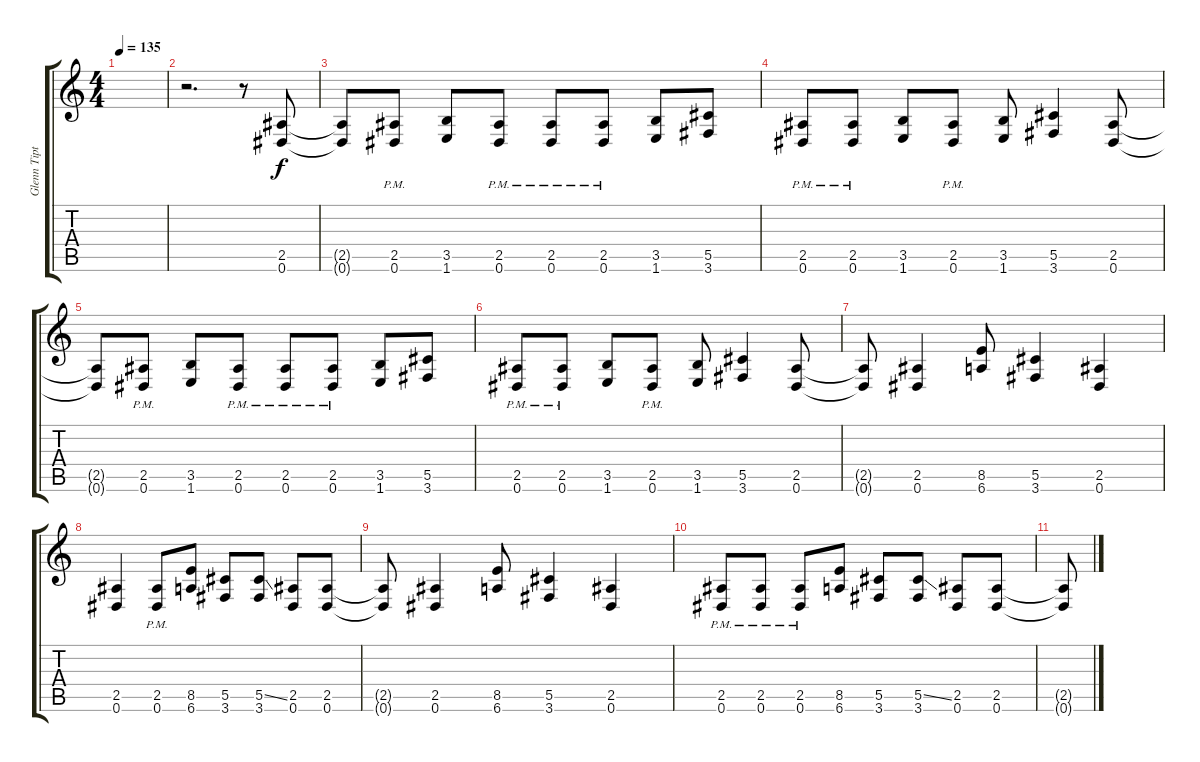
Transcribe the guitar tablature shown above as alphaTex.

\track ("Glenn Tipton" "Glenn Tipt") {instrument distortionguitar}
\staff {score tabs}
\tuning (Eb4 Bb3 Gb3 Db3 Ab2 Eb2) {hide}
\ts (4 4)
\tempo 135
\clef g2
\ks c
|
r.2{d} r.8 (2.5 0.6).8 |
(2.5{t} 0.6{t}).8 (2.5{pm} 0.6{pm}).8 (3.5 1.6).8 (2.5{pm} 0.6{pm}).8 (2.5{pm} 0.6{pm}).8 (2.5{pm} 0.6{pm}).8 (3.5 1.6).8 (5.5 3.6).8 |
(2.5{pm} 0.6{pm}).8 (2.5{pm} 0.6{pm}).8 (3.5 1.6).8 (2.5{pm} 0.6{pm}).8 (3.5 1.6).8 (5.5 3.6).4 (2.5 0.6).8 |
(2.5{t} 0.6{t}).8 (2.5{pm} 0.6{pm}).8 (3.5 1.6).8 (2.5{pm} 0.6{pm}).8 (2.5{pm} 0.6{pm}).8 (2.5{pm} 0.6{pm}).8 (3.5 1.6).8 (5.5 3.6).8 |
(2.5{pm} 0.6{pm}).8 (2.5{pm} 0.6{pm}).8 (3.5 1.6).8 (2.5{pm} 0.6{pm}).8 (3.5 1.6).8 (5.5 3.6).4 (2.5 0.6).8 |
(2.5{t} 0.6{t}).8 (2.5 0.6).4 (8.5 6.6).8 (5.5 3.6).4 (2.5 0.6).4 |
(2.5 0.6).4 (2.5{pm} 0.6{pm}).8 (8.5 6.6).8 (5.5 3.6).8 (5.5{ss} 3.6).8 (2.5 0.6).8 (2.5 0.6).8 |
(2.5{t} 0.6{t}).8 (2.5 0.6).4 (8.5 6.6).8 (5.5 3.6).4 (2.5 0.6).4 |
(2.5{pm} 0.6{pm}).8 (2.5{pm} 0.6{pm}).8 (2.5{pm} 0.6{pm}).8 (8.5 6.6).8 (5.5 3.6).8 (5.5{ss} 3.6).8 (2.5 0.6).8 (2.5 0.6).8 |
(2.5{t} 0.6{t}).8
